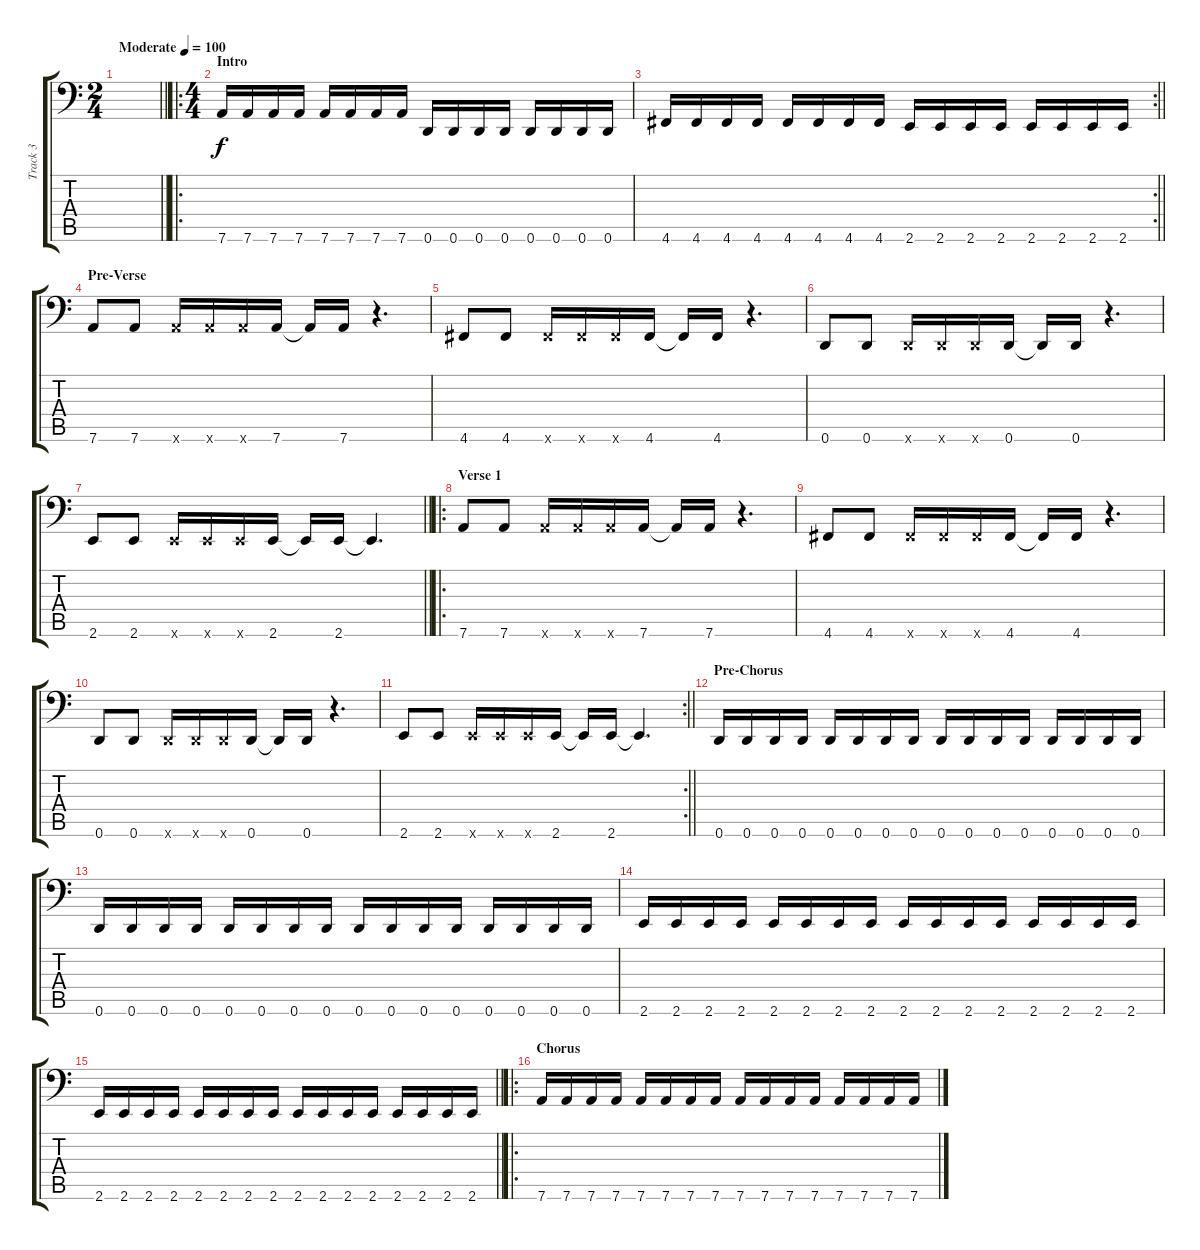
\track ("Track 3" "Track 3") {instrument electricbasspick}
\staff {score tabs}
\tuning (E3 B2 G2 D2 A1 D1) {hide}
\ts (2 4)
\tempo (100 "Moderate")
\clef f4
\barLineRight lightlight
\ks c
|
\ro
\ts (4 4)
\section ("" "Intro")
7.6.16 7.6.16 7.6.16 7.6.16 7.6.16 7.6.16 7.6.16 7.6.16 0.6.16 0.6.16 0.6.16 0.6.16 0.6.16 0.6.16 0.6.16 0.6.16 |
\rc 2
\barLineRight lightlight
4.6.16 4.6.16 4.6.16 4.6.16 4.6.16 4.6.16 4.6.16 4.6.16 2.6.16 2.6.16 2.6.16 2.6.16 2.6.16 2.6.16 2.6.16 2.6.16 |
\section ("" "Pre-Verse")
7.6.8 7.6.8 7.6{x}.16 7.6{x}.16 7.6{x}.16 7.6.16 7.6{t}.16 7.6.16 r.4{d} |
4.6.8 4.6.8 4.6{x}.16 4.6{x}.16 4.6{x}.16 4.6.16 4.6{t}.16 4.6.16 r.4{d} |
0.6.8 0.6.8 0.6{x}.16 0.6{x}.16 0.6{x}.16 0.6.16 0.6{t}.16 0.6.16 r.4{d} |
\barLineRight lightlight
2.6.8 2.6.8 2.6{x}.16 2.6{x}.16 2.6{x}.16 2.6.16 2.6{t}.16 2.6.16 2.6{t}.4{d} |
\ro
\section ("" "Verse 1")
7.6.8 7.6.8 7.6{x}.16 7.6{x}.16 7.6{x}.16 7.6.16 7.6{t}.16 7.6.16 r.4{d} |
4.6.8 4.6.8 4.6{x}.16 4.6{x}.16 4.6{x}.16 4.6.16 4.6{t}.16 4.6.16 r.4{d} |
0.6.8 0.6.8 0.6{x}.16 0.6{x}.16 0.6{x}.16 0.6.16 0.6{t}.16 0.6.16 r.4{d} |
\rc 2
\barLineRight lightlight
2.6.8 2.6.8 2.6{x}.16 2.6{x}.16 2.6{x}.16 2.6.16 2.6{t}.16 2.6.16 2.6{t}.4{d} |
\section ("" "Pre-Chorus")
0.6.16 0.6.16 0.6.16 0.6.16 0.6.16 0.6.16 0.6.16 0.6.16 0.6.16 0.6.16 0.6.16 0.6.16 0.6.16 0.6.16 0.6.16 0.6.16 |
0.6.16 0.6.16 0.6.16 0.6.16 0.6.16 0.6.16 0.6.16 0.6.16 0.6.16 0.6.16 0.6.16 0.6.16 0.6.16 0.6.16 0.6.16 0.6.16 |
2.6.16 2.6.16 2.6.16 2.6.16 2.6.16 2.6.16 2.6.16 2.6.16 2.6.16 2.6.16 2.6.16 2.6.16 2.6.16 2.6.16 2.6.16 2.6.16 |
\barLineRight lightlight
2.6.16 2.6.16 2.6.16 2.6.16 2.6.16 2.6.16 2.6.16 2.6.16 2.6.16 2.6.16 2.6.16 2.6.16 2.6.16 2.6.16 2.6.16 2.6.16 |
\ro
\section ("" "Chorus")
7.6.16 7.6.16 7.6.16 7.6.16 7.6.16 7.6.16 7.6.16 7.6.16 7.6.16 7.6.16 7.6.16 7.6.16 7.6.16 7.6.16 7.6.16 7.6.16
